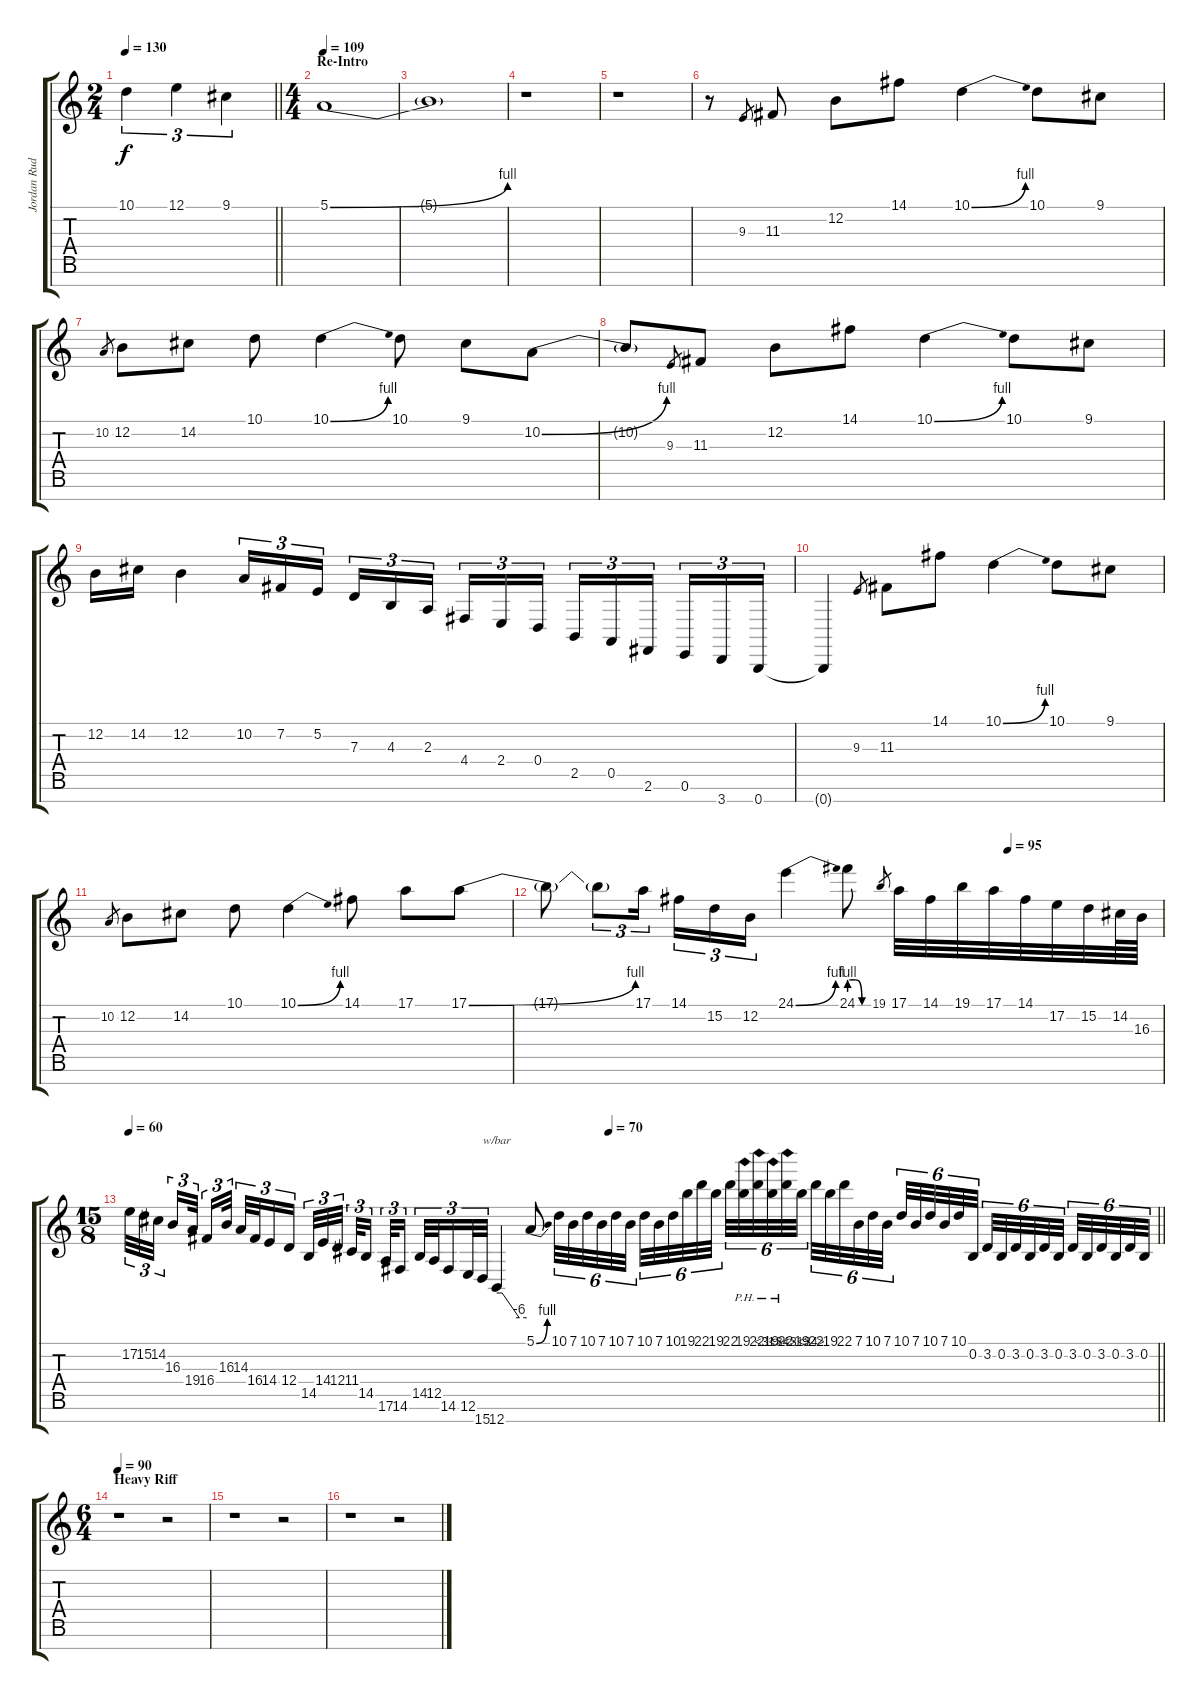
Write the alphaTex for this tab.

\track ("Jordan Rudess" "Jordan Rud") {instrument lead1square}
\staff {score tabs}
\tuning (E4 B3 G3 D3 A2 E2 B1) {hide}
\ts (2 4)
\tempo 130
\clef g2
\barLineRight lightlight
\ks c
10.1.4{tu (3 2) dy f} 12.1.4{tu (3 2)} 9.1.4{tu (3 2)} |
\ts (4 4)
\section ("" "Re-Intro")
\tempo 109
5.1{be (bend 0 0 60 4)}.1 |
5.1{t}.1{volume 0} |
r.1 |
r.1 |
r.8{volume 14 instrument lead1square} 9.3.8{gr} 11.3.8 12.2.8 14.1.8 10.1{be (bend 0 0 60 4)}.4 10.1.8 9.1.8 |
10.2.8{gr} 12.2.8 14.2.8 10.1.8 10.1{be (bend 0 0 60 4)}.4 10.1.8 9.1.8 10.2{be (bend 0 0 60 4)}.8 |
10.2{t}.8 9.3.8{gr} 11.3.8 12.2.8 14.1.8 10.1{be (bend 0 0 60 4)}.4 10.1.8 9.1.8 |
12.2.16 14.2.16 12.2.4 10.2.16{tu (3 2)} 7.2.16{tu (3 2)} 5.2.16{tu (3 2)} 7.3.16{tu (3 2)} 4.3.16{tu (3 2)} 2.3.16{tu (3 2)} 4.4.16{tu (3 2)} 2.4.16{tu (3 2)} 0.4.16{tu (3 2)} 2.5.16{tu (3 2)} 0.5.16{tu (3 2)} 2.6.16{tu (3 2)} 0.6.16{tu (3 2)} 3.7.16{tu (3 2)} 0.7.16{tu (3 2)} |
0.7{t}.4 9.3.8{gr} 11.3.8 14.1.8 10.1{be (bend 0 0 60 4)}.4 10.1.8 9.1.8 |
10.2.8{gr} 12.2.8 14.2.8 10.1.8 10.1{be (bend 0 0 60 4)}.4 14.1.8 17.1.8 17.1{be (bend 0 0 60 4)}.8 |
\tempo (95 0.75)
17.1{t}.8 17.1{t}.8{tu (3 2)} 17.1.16{tu (3 2)} 14.1.16{tu (3 2)} 15.2.16{tu (3 2)} 12.2.16{tu (3 2)} 24.1{be (bend 0 0 60 4)}.4 24.1{be (custom 0 4 20 4 40 0 60 0)}.8 19.1.8{gr} 17.1.32 14.1.32 19.1.32 17.1.32 14.1.32 17.2.32 15.2.32 14.2.64 16.3.64 |
\ts (15 8)
\tempo 60
\tempo (70 0.4666666666666667)
\barLineRight lightlight
17.2.32{tu (3 2)} 15.2.32{tu (3 2)} 14.2.32{tu (3 2)} 16.3.16{tu (3 2)} 19.4.32{tu (3 2)} 16.4.16{tu (3 2)} 16.3.32{tu (3 2)} 14.3.32{tu (3 2)} 16.4.32{tu (3 2)} 14.4.16{tu (3 2)} 12.4.16{tu (3 2)} 14.5.32{tu (3 2)} 14.4.32{tu (3 2)} 12.4.32{tu (3 2)} 11.4.32{tu (3 2)} 14.5.16{tu (3 2)} 17.6.32{tu (3 2)} 14.6.16{tu (3 2)} 14.5.32{tu (3 2)} 12.5.32{tu (3 2)} 14.6.16{tu (3 2)} 12.6.32{tu (3 2)} 15.7.32{tu (3 2)} 12.7.4{tbe (custom default 0 0 11 0 45 -24 60 -24)} 5.1{be (bend 0 0 60 4)}.8 10.1.32{tu (6 4)} 7.1.32{tu (6 4)} 10.1.32{tu (6 4)} 7.1.32{tu (6 4)} 10.1.32{tu (6 4)} 7.1.32{tu (6 4)} 10.1.32{tu (6 4)} 7.1.32{tu (6 4)} 10.1.32{tu (6 4)} 19.1.32{tu (6 4)} 22.1.32{tu (6 4)} 19.1.32{tu (6 4)} 22.1.32{tu (6 4)} 19.1{ph 12}.32{tu (6 4)} 22.1{ph 12}.32{tu (6 4)} 19.1{ph 12}.32{tu (6 4)} 22.1{ph 12}.32{tu (6 4)} 19.1.32{tu (6 4)} 22.1.32{tu (6 4)} 19.1.32{tu (6 4)} 22.1.32{tu (6 4)} 7.1.32{tu (6 4)} 10.1.32{tu (6 4)} 7.1.32{tu (6 4)} 10.1.32{tu (6 4)} 7.1.32{tu (6 4)} 10.1.32{tu (6 4)} 7.1.32{tu (6 4)} 10.1.32{tu (6 4)} 0.2.32{tu (6 4)} 3.2.32{tu (6 4)} 0.2.32{tu (6 4)} 3.2.32{tu (6 4)} 0.2.32{tu (6 4)} 3.2.32{tu (6 4)} 0.2.32{tu (6 4)} 3.2.32{tu (6 4)} 0.2.32{tu (6 4)} 3.2.32{tu (6 4)} 0.2.32{tu (6 4)} 3.2.32{tu (6 4)} 0.2.32{tu (6 4)} |
\ts (6 4)
\section ("" "Heavy Riff")
\tempo 90
r.1 r.2 |
r.1 r.2 |
r.1 r.2
